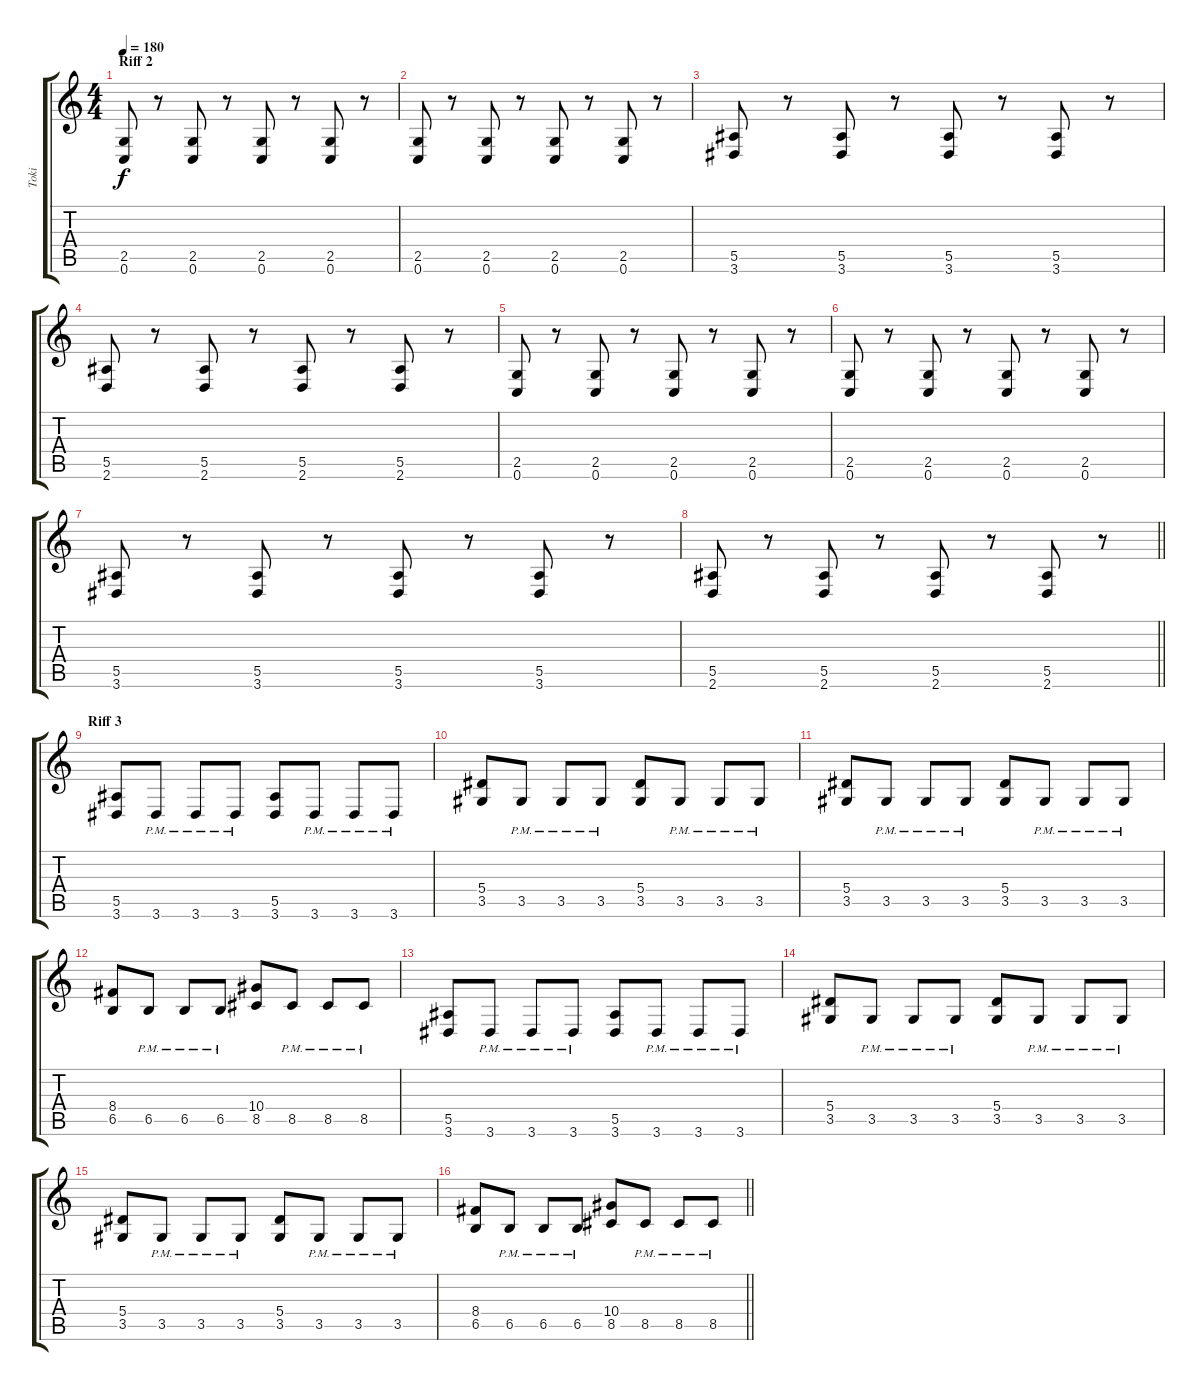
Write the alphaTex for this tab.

\track ("Toki" "Toki") {instrument distortionguitar}
\staff {score tabs}
\tuning (C4 G3 Eb3 Bb2 F2 C2) {hide}
\ts (4 4)
\section ("" "Riff 2")
\tempo 180
\clef g2
\ks c
(2.5 0.6).8{dy f volume 13} r.8 (2.5 0.6).8 r.8 (2.5 0.6).8 r.8 (2.5 0.6).8 r.8 |
(2.5 0.6).8 r.8 (2.5 0.6).8 r.8 (2.5 0.6).8 r.8 (2.5 0.6).8 r.8 |
(5.5 3.6).8 r.8 (5.5 3.6).8 r.8 (5.5 3.6).8 r.8 (5.5 3.6).8 r.8 |
(5.5 2.6).8 r.8 (5.5 2.6).8 r.8 (5.5 2.6).8 r.8 (5.5 2.6).8 r.8 |
(2.5 0.6).8{volume 13} r.8 (2.5 0.6).8 r.8 (2.5 0.6).8 r.8 (2.5 0.6).8 r.8 |
(2.5 0.6).8 r.8 (2.5 0.6).8 r.8 (2.5 0.6).8 r.8 (2.5 0.6).8 r.8 |
(5.5 3.6).8 r.8 (5.5 3.6).8 r.8 (5.5 3.6).8 r.8 (5.5 3.6).8 r.8 |
\barLineRight lightlight
(5.5 2.6).8 r.8 (5.5 2.6).8 r.8 (5.5 2.6).8 r.8 (5.5 2.6).8 r.8 |
\section ("" "Riff 3")
(5.5 3.6).8{volume 16} 3.6{pm}.8 3.6{pm}.8 3.6{pm}.8 (5.5 3.6).8 3.6{pm}.8 3.6{pm}.8 3.6{pm}.8 |
(5.4 3.5).8 3.5{pm}.8 3.5{pm}.8 3.5{pm}.8 (5.4 3.5).8 3.5{pm}.8 3.5{pm}.8 3.5{pm}.8 |
(5.4 3.5).8 3.5{pm}.8 3.5{pm}.8 3.5{pm}.8 (5.4 3.5).8 3.5{pm}.8 3.5{pm}.8 3.5{pm}.8 |
(8.4 6.5).8 6.5{pm}.8 6.5{pm}.8 6.5{pm}.8 (10.4 8.5).8 8.5{pm}.8 8.5{pm}.8 8.5{pm}.8 |
(5.5 3.6).8 3.6{pm}.8 3.6{pm}.8 3.6{pm}.8 (5.5 3.6).8 3.6{pm}.8 3.6{pm}.8 3.6{pm}.8 |
(5.4 3.5).8 3.5{pm}.8 3.5{pm}.8 3.5{pm}.8 (5.4 3.5).8 3.5{pm}.8 3.5{pm}.8 3.5{pm}.8 |
(5.4 3.5).8 3.5{pm}.8 3.5{pm}.8 3.5{pm}.8 (5.4 3.5).8 3.5{pm}.8 3.5{pm}.8 3.5{pm}.8 |
\barLineRight lightlight
(8.4 6.5).8 6.5{pm}.8 6.5{pm}.8 6.5{pm}.8 (10.4 8.5).8 8.5{pm}.8 8.5{pm}.8 8.5{pm}.8
